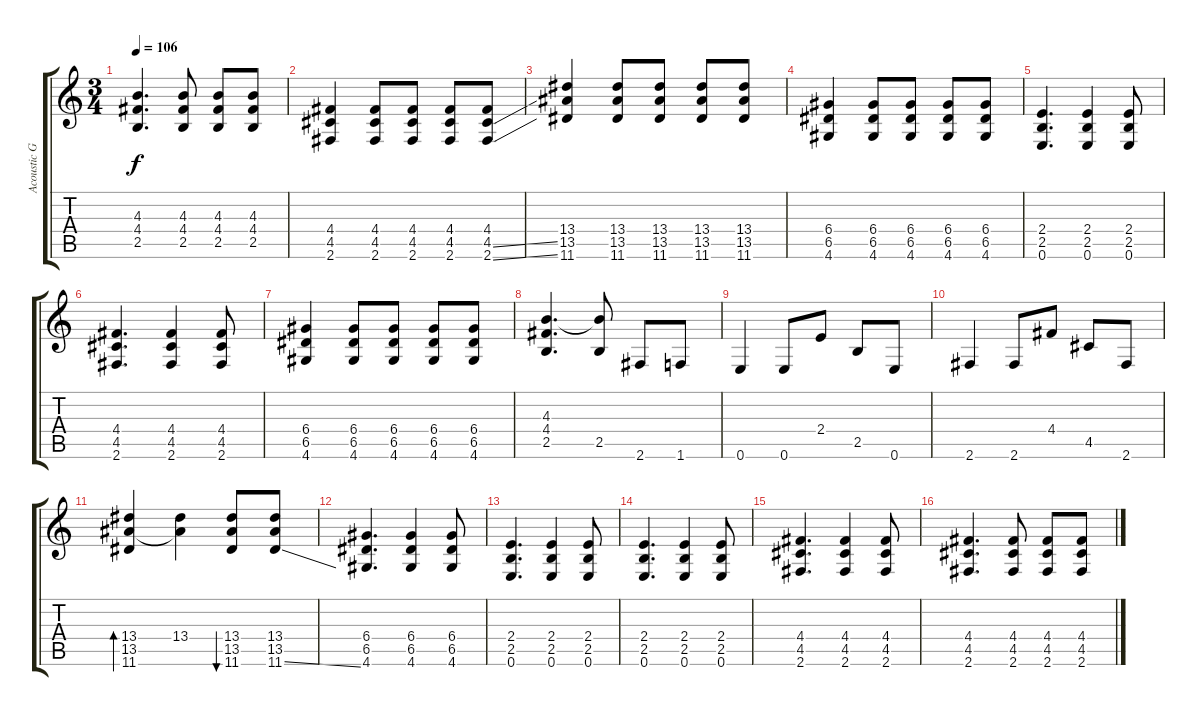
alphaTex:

\track ("Acoustic Guitar" "Acoustic G") {instrument acousticguitarsteel}
\staff {score tabs}
\tuning (E4 B3 G3 D3 A2 E2) {hide}
\ts (3 4)
\tempo 106
\clef g2
\ks c
(4.3 4.4 2.5).4{d dy f} (4.3 4.4 2.5).8 (4.3 4.4 2.5).8 (4.3 4.4 2.5).8 |
(4.4 4.5 2.6).4 (4.4 4.5 2.6).8 (4.4 4.5 2.6).8 (4.4 4.5 2.6).8 (4.4 4.5{ss} 2.6{ss}).8 |
(13.4 13.5 11.6).4 (13.4 13.5 11.6).8 (13.4 13.5 11.6).8 (13.4 13.5 11.6).8 (13.4 13.5 11.6).8 |
(6.4 6.5 4.6).4 (6.4 6.5 4.6).8 (6.4 6.5 4.6).8 (6.4 6.5 4.6).8 (6.4 6.5 4.6).8 |
(2.4 2.5 0.6).4{d} (2.4 2.5 0.6).4 (2.4 2.5 0.6).8 |
(4.4 4.5 2.6).4{d} (4.4 4.5 2.6).4 (4.4 4.5 2.6).8 |
(6.4 6.5 4.6).4 (6.4 6.5 4.6).8 (6.4 6.5 4.6).8 (6.4 6.5 4.6).8 (6.4 6.5 4.6).8 |
(4.3 4.4 2.5).4{d} (4.3{t} 2.5).8 2.6.8 1.6.8 |
0.6.4 0.6.8 2.4.8 2.5.8 0.6.8 |
2.6.4 2.6.8 4.4.8 4.5.8 2.6.8 |
(13.4 13.5 11.6).4{bd 240} (13.4 13.5{t}).4 (13.4 13.5 11.6).8{bu 60} (13.4 13.5 11.6{ss}).8 |
(6.4 6.5 4.6).4{d} (6.4 6.5 4.6).4 (6.4 6.5 4.6).8 |
(2.4 2.5 0.6).4{d} (2.4 2.5 0.6).4 (2.4 2.5 0.6).8 |
(2.4 2.5 0.6).4{d} (2.4 2.5 0.6).4 (2.4 2.5 0.6).8 |
(4.4 4.5 2.6).4{d} (4.4 4.5 2.6).4 (4.4 4.5 2.6).8 |
(4.4 4.5 2.6).4{d} (4.4 4.5 2.6).8 (4.4 4.5 2.6).8 (4.4 4.5 2.6).8
